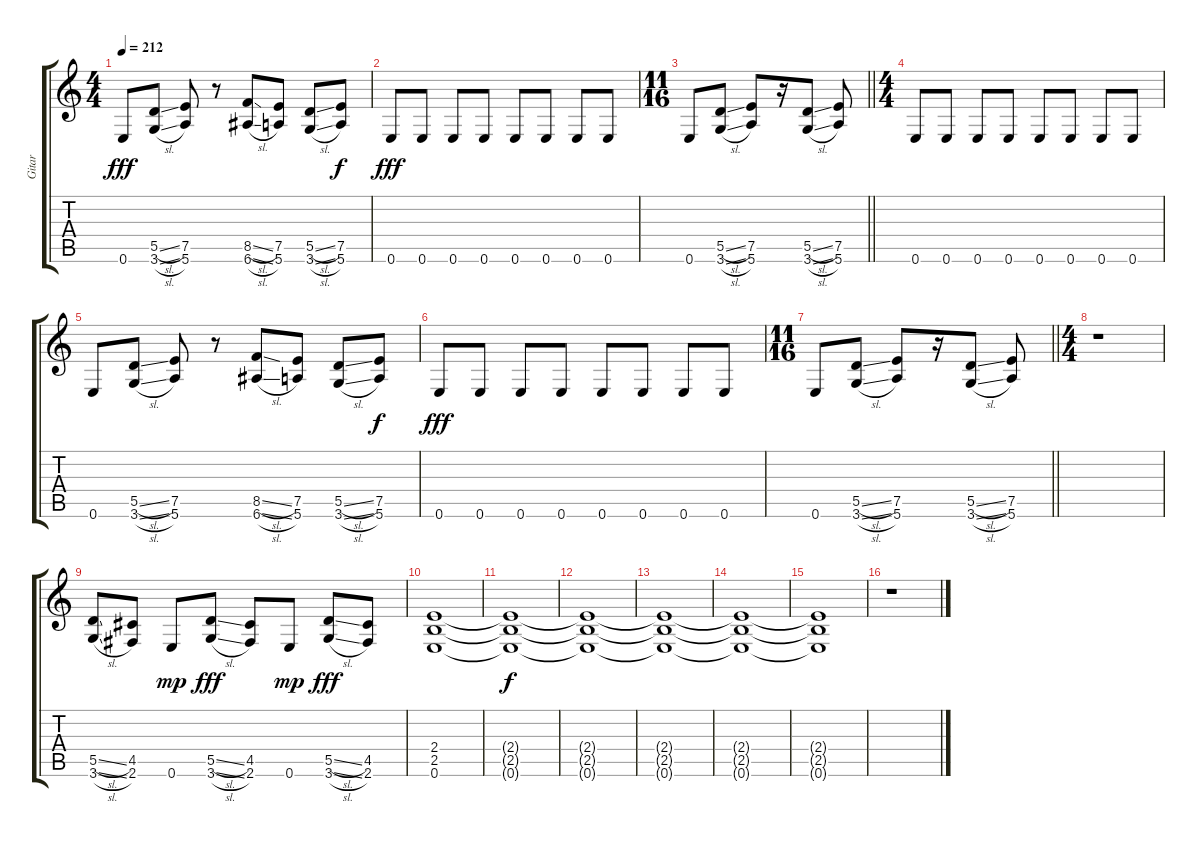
\track ("Gitar" "Gitar") {instrument overdrivenguitar}
\staff {score tabs}
\tuning (E4 B3 G3 D3 A2 E2) {hide}
\ts (4 4)
\tempo 212
\clef g2
\ks c
0.6.8{dy fff} (5.5{sl} 3.6{sl}).8 (7.5 5.6).8 r.8 (8.5{sl} 6.6{sl}).8 (7.5 5.6).8 (5.5{sl} 3.6{sl}).8 (7.5 5.6).8{dy f} |
0.6.8{dy fff} 0.6.8 0.6.8 0.6.8 0.6.8 0.6.8 0.6.8 0.6.8 |
\ts (11 16)
\barLineRight lightlight
0.6.8 (5.5{sl} 3.6{sl}).8 (7.5 5.6).8 r.16 (5.5{sl} 3.6{sl}).8 (7.5 5.6).8 |
\ts (4 4)
0.6.8 0.6.8 0.6.8 0.6.8 0.6.8 0.6.8 0.6.8 0.6.8 |
0.6.8 (5.5{sl} 3.6{sl}).8 (7.5 5.6).8 r.8 (8.5{sl} 6.6{sl}).8 (7.5 5.6).8 (5.5{sl} 3.6{sl}).8 (7.5 5.6).8{dy f} |
0.6.8{dy fff} 0.6.8 0.6.8 0.6.8 0.6.8 0.6.8 0.6.8 0.6.8 |
\ts (11 16)
\barLineRight lightlight
0.6.8 (5.5{sl} 3.6{sl}).8 (7.5 5.6).8 r.16 (5.5{sl} 3.6{sl}).8 (7.5 5.6).8 |
\ts (4 4)
r.1 |
(5.5{sl} 3.6{sl}).8 (4.5 2.6).8 0.6.8{dy mp} (5.5{sl} 3.6{sl}).8{dy fff} (4.5 2.6).8 0.6.8{dy mp} (5.5{sl} 3.6{sl}).8{dy fff} (4.5 2.6).8 |
(2.4 2.5 0.6).1{volume 9} |
(2.4{t} 2.5{t} 0.6{t}).1{dy f} |
(2.4{t} 2.5{t} 0.6{t}).1 |
(2.4{t} 2.5{t} 0.6{t}).1 |
(2.4{t} 2.5{t} 0.6{t}).1{volume 1} |
(2.4{t} 2.5{t} 0.6{t}).1 |
r.1
